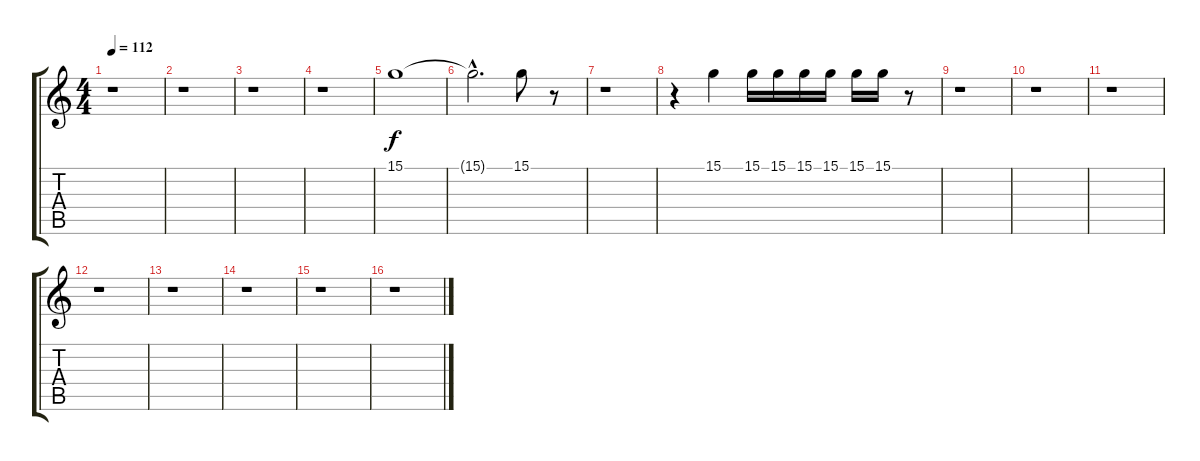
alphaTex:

\track "" {instrument stringensemble1}
\staff {score tabs}
\tuning (E4 B3 G3 D3 A2 E2) {hide}
\ts (4 4)
\tempo 112
\clef g2
\ks c
r.1{dy f} |
r.1 |
r.1 |
r.1 |
15.1.1{volume 4} |
15.1{hac t}.2{d} 15.1.8{volume 12} r.8 |
r.1 |
r.4 15.1.4{volume 6} 15.1.16{volume 9} 15.1.16{volume 10} 15.1.16{volume 11} 15.1.16{volume 12} 15.1.16{volume 12} 15.1.16{volume 13} r.8 |
r.1 |
r.1 |
r.1 |
r.1 |
r.1 |
r.1 |
r.1 |
r.1
